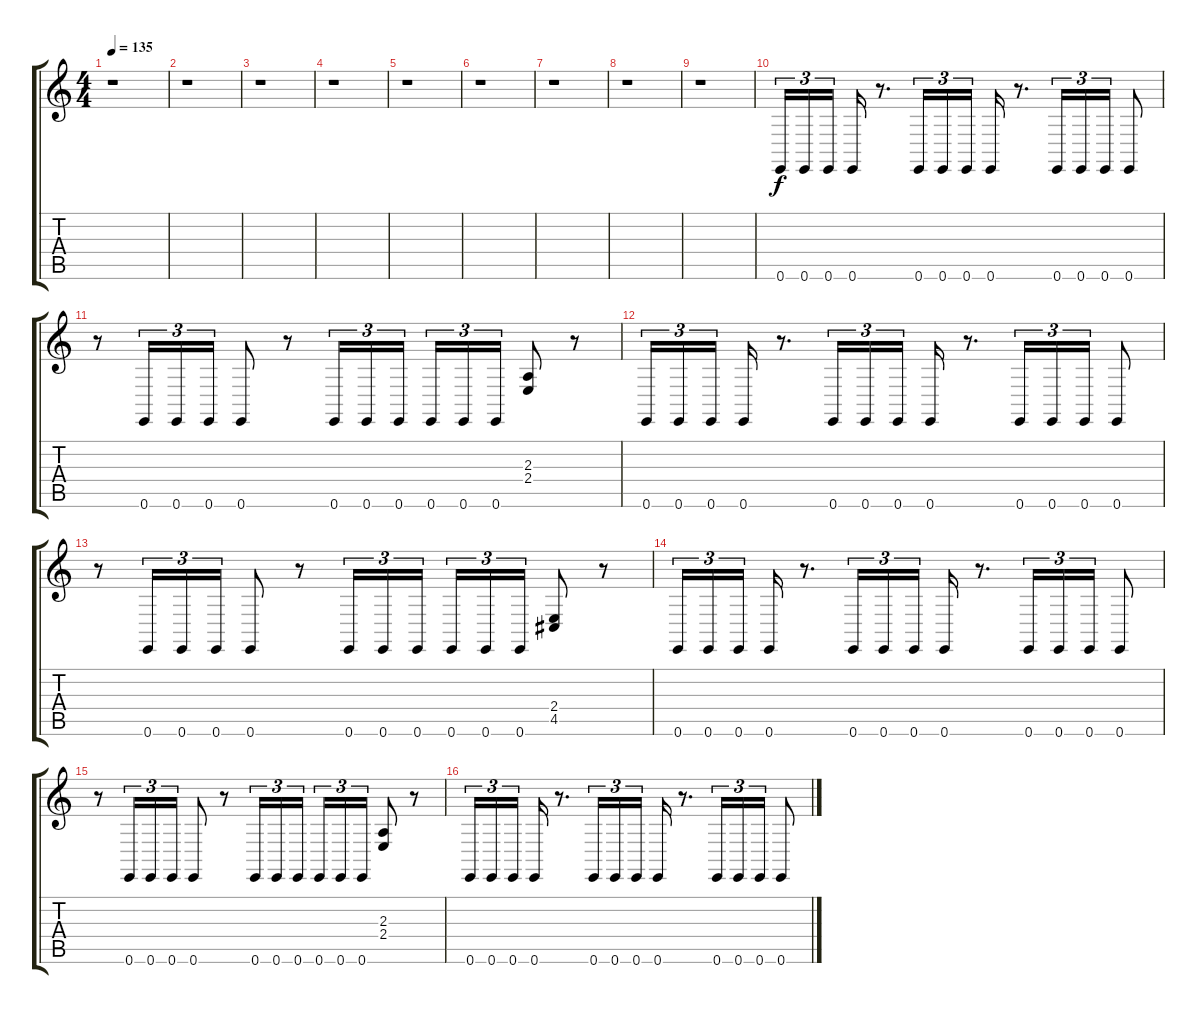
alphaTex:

\track "" {instrument celesta}
\staff {score tabs}
\tuning (E4 B3 G3 D3 A2 E2) {hide}
\ts (4 4)
\tempo 135
\clef g2
\ks c
r.1{dy f} |
r.1 |
r.1 |
r.1 |
r.1 |
r.1 |
r.1 |
r.1 |
r.1 |
0.6.16{tu (3 2)} 0.6.16{tu (3 2)} 0.6.16{tu (3 2)} 0.6.16 r.8{d} 0.6.16{tu (3 2)} 0.6.16{tu (3 2)} 0.6.16{tu (3 2)} 0.6.16 r.8{d} 0.6.16{tu (3 2)} 0.6.16{tu (3 2)} 0.6.16{tu (3 2)} 0.6.8 |
r.8 0.6.16{tu (3 2)} 0.6.16{tu (3 2)} 0.6.16{tu (3 2)} 0.6.8 r.8 0.6.16{tu (3 2)} 0.6.16{tu (3 2)} 0.6.16{tu (3 2)} 0.6.16{tu (3 2)} 0.6.16{tu (3 2)} 0.6.16{tu (3 2)} (2.3 2.4).8 r.8 |
0.6.16{tu (3 2)} 0.6.16{tu (3 2)} 0.6.16{tu (3 2)} 0.6.16 r.8{d} 0.6.16{tu (3 2)} 0.6.16{tu (3 2)} 0.6.16{tu (3 2)} 0.6.16 r.8{d} 0.6.16{tu (3 2)} 0.6.16{tu (3 2)} 0.6.16{tu (3 2)} 0.6.8 |
r.8 0.6.16{tu (3 2)} 0.6.16{tu (3 2)} 0.6.16{tu (3 2)} 0.6.8 r.8 0.6.16{tu (3 2)} 0.6.16{tu (3 2)} 0.6.16{tu (3 2)} 0.6.16{tu (3 2)} 0.6.16{tu (3 2)} 0.6.16{tu (3 2)} (2.4 4.5).8 r.8 |
0.6.16{tu (3 2)} 0.6.16{tu (3 2)} 0.6.16{tu (3 2)} 0.6.16 r.8{d} 0.6.16{tu (3 2)} 0.6.16{tu (3 2)} 0.6.16{tu (3 2)} 0.6.16 r.8{d} 0.6.16{tu (3 2)} 0.6.16{tu (3 2)} 0.6.16{tu (3 2)} 0.6.8 |
r.8 0.6.16{tu (3 2)} 0.6.16{tu (3 2)} 0.6.16{tu (3 2)} 0.6.8 r.8 0.6.16{tu (3 2)} 0.6.16{tu (3 2)} 0.6.16{tu (3 2)} 0.6.16{tu (3 2)} 0.6.16{tu (3 2)} 0.6.16{tu (3 2)} (2.3 2.4).8 r.8 |
0.6.16{tu (3 2)} 0.6.16{tu (3 2)} 0.6.16{tu (3 2)} 0.6.16 r.8{d} 0.6.16{tu (3 2)} 0.6.16{tu (3 2)} 0.6.16{tu (3 2)} 0.6.16 r.8{d} 0.6.16{tu (3 2)} 0.6.16{tu (3 2)} 0.6.16{tu (3 2)} 0.6.8
